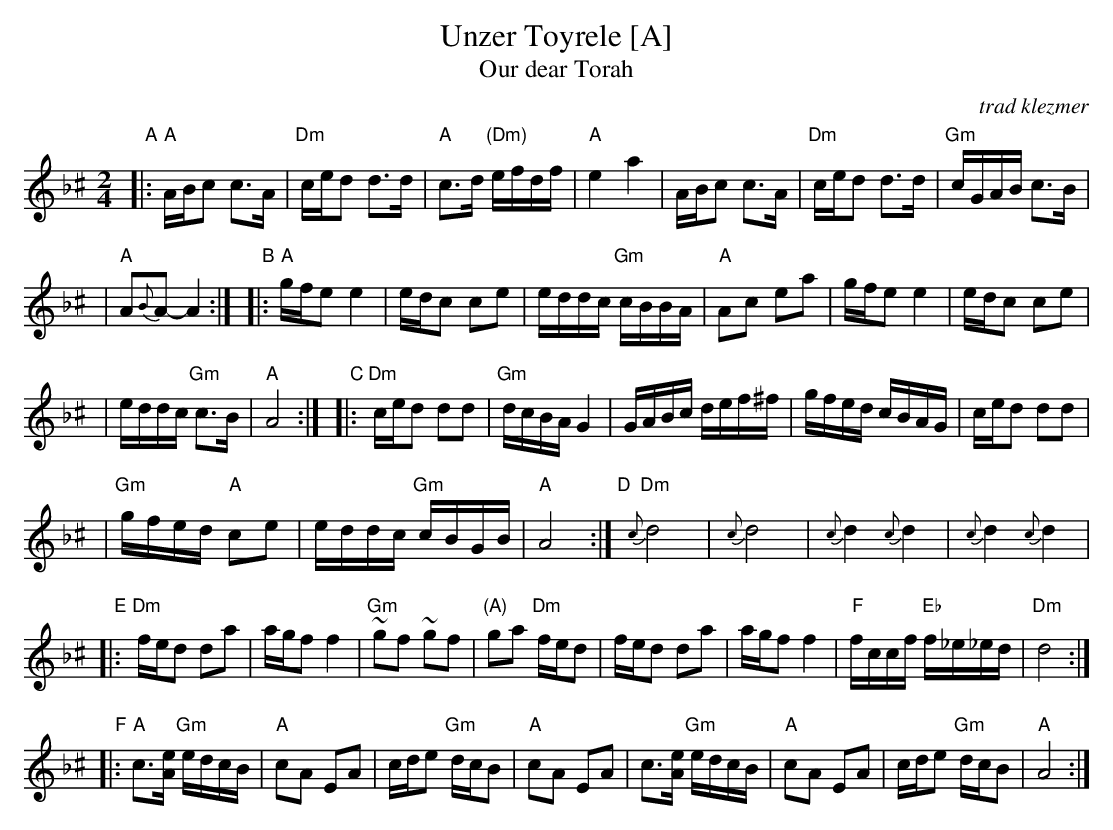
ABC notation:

X:1
T:Unzer Toyrele [A]
T:Our dear Torah
O:trad klezmer
M:2/4
L:1/8
K:Aphr^c
V:1
"A"\
|: "A"A/B/c c3/A/ | "Dm"c/e/d d3/d/ \
| "A"c3/d/ "(Dm)"e/f/d/f/ | "A"e2 a2 \
| A/B/c c3/A/ | "Dm"c/e/d d3/d/ \
| "Gm"c/G/A/B/ c3/B/ |
| "A"A{B}A-A2 :|\
"B"\
|: "A"g/f/e e2 |e/d/c ce \
| e/d/d/c/ "Gm"c/B/B/A/ | "A"Ac ea \
| g/f/e e2 |e/d/c ce |
| e/d/d/c/ "Gm"c3/B/ | "A"A4 :|\
"C"\
|: "Dm"c/e/d dd | "Gm"d/c/B/A/ G2 \
| G/A/B/c/ d/e/f/^f/ | g/f/e/d/ c/B/A/G/ \
| c/e/d dd |
| "Gm"g/f/e/d/ "A"ce \
| e/d/d/c/ "Gm"c/B/G/B/ | "A"A4 :|\
"D"[|]\
  "Dm"{c}d4 | {c}d4 \
| {c}d2 {c}d2 | {c}d2 {c}d2 |
"E"\
|:"Dm"f/e/d da |a/g/f f2 \
| "Gm"~gf ~gf | "(A)"ga "Dm"f/e/d \
| f/e/d da |a/g/f f2 \
| "F"f/c/c/f/ "Eb"f/_e/_e/d/ | "Dm"d4 :|
"F"\
|:"A"c3/[e/A/] "Gm"e/d/c/B/| "A"cA EA \
| c/d/e "Gm"d/c/B | "A"cA EA \
| c3/[e/A/] "Gm"e/d/c/B/| "A"cA EA \
| c/d/e "Gm"d/c/B | "A"A4 :|
